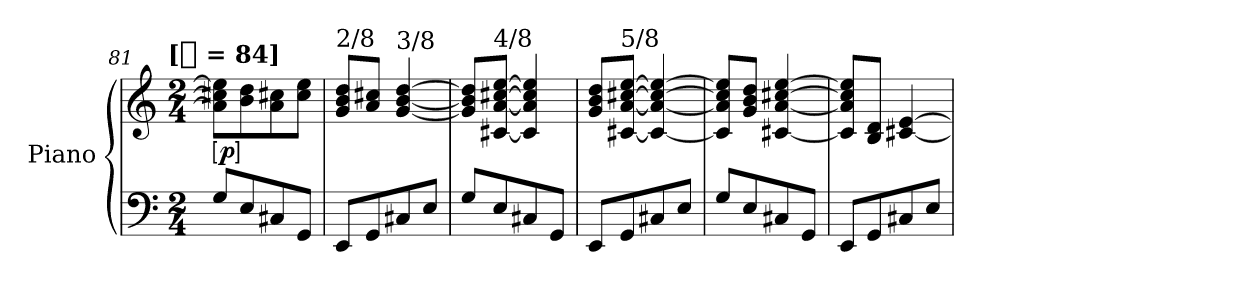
**kern	**kern	**dynam
*part1	*part1	*part1
*staff2	*staff1	*staff1/2
*I"Piano	*	*
*I'Pno.	*	*
*clefF4	*clefG2	*
*k[]	*k[]	*
*C:	*C:	*
!!LO:TX:omd:t=[[quarter] = 84]
*M2/4	*M2/4	*
*MM84	*MM84	*
=81	=81	=81
!	!	!LO:DY:ed=brack
8GL	8a] 8cc#X] 8ee]L	p
8E	8b 8dd	.
8C#X	8a 8cc#X	.
8GGJ	8cc# 8eeJ	.
=82	=82	=82
!	!LO:TX:a:t=2/8	!
8EEL	8g/ 8b/ 8dd/L	.
8GG	8a 8cc#XJ	.
!	!LO:TX:a:t=3/8	!
8C#X	[4g/ [4b/ [4dd/	.
8EJ	.	.
=83	=83	=83
8GL	8g] 8b] 8dd]L	.
!	!LO:TX:a:t=4/8	!
8E	[8c#X [8a [8cc#X [8eeJ	.
8C#X	4c#] 4a] 4cc#] 4ee]	.
8GGJ	.	.
=84	=84	=84
8EEL	8g 8b 8ddL	.
!	!LO:TX:a:t=5/8	!
8GG	[8c#X [8a [8cc#X [8eeJ	.
8C#X	4c#_ 4a_ 4cc#_ 4ee_	.
8EJ	.	.
=85	=85	=85
8GL	8c#] 8a] 8cc#] 8ee]L	.
8E	8g 8b 8ddJ	.
8C#X	[4c#X [4a [4cc#X [4ee	.
8GGJ	.	.
=86	=86	=86
8EEL	8c#] 8a] 8cc#] 8ee]L	.
8GG	8B 8dJ	.
8C#X	[4c#X [4e	.
8EJ	.	.
=	=	=
*-	*-	*-
